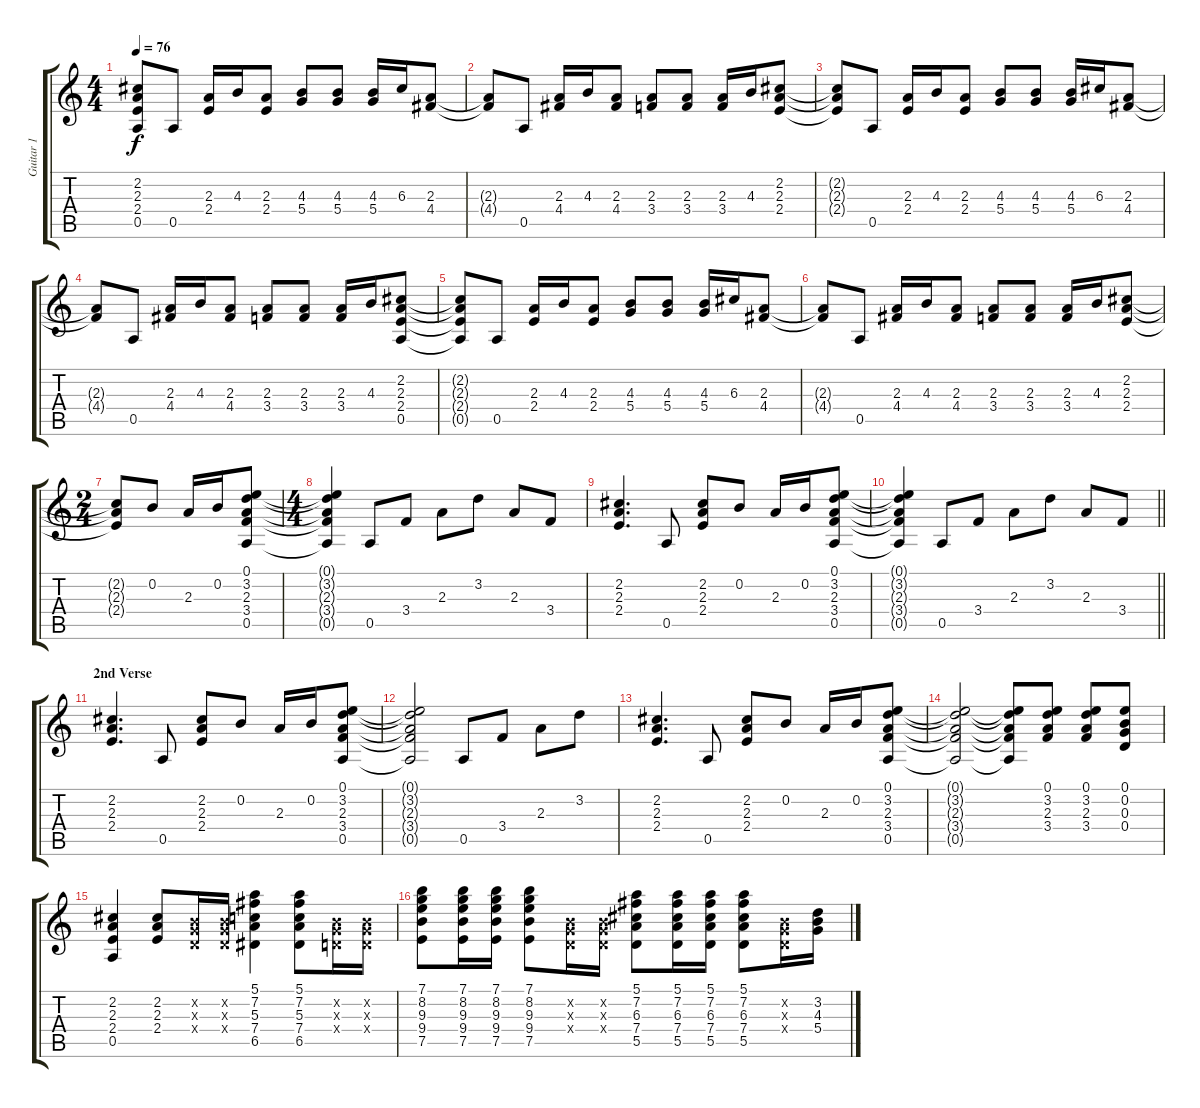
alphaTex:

\track ("Guitar 1" "Guitar 1") {instrument electricguitarclean}
\staff {score tabs}
\tuning (E4 B3 G3 D3 A2 D2) {hide}
\ts (4 4)
\tempo 76
\clef g2
\ks c
(2.2{t} 2.3{t} 2.4{t} 0.5{t}).8{dy f} 0.5.8 (2.3 2.4).16 4.3.16 (2.3 2.4).8 (4.3 5.4).8 (4.3 5.4).8 (4.3 5.4).16 6.3.16 (2.3 4.4).8 |
(2.3{t} 4.4{t}).8 0.5.8 (2.3 4.4).16 4.3.16 (2.3 4.4).8 (2.3 3.4).8 (2.3 3.4).8 (2.3 3.4).16 4.3.16 (2.2 2.3 2.4).8 |
(2.2{t} 2.3{t} 2.4{t}).8 0.5.8 (2.3 2.4).16 4.3.16 (2.3 2.4).8 (4.3 5.4).8 (4.3 5.4).8 (4.3 5.4).16 6.3.16 (2.3 4.4).8 |
(2.3{t} 4.4{t}).8 0.5.8 (2.3 4.4).16 4.3.16 (2.3 4.4).8 (2.3 3.4).8 (2.3 3.4).8 (2.3 3.4).16 4.3.16 (2.2 2.3 2.4 0.5).8 |
(2.2{t} 2.3{t} 2.4{t} 0.5{t}).8 0.5.8 (2.3 2.4).16 4.3.16 (2.3 2.4).8 (4.3 5.4).8 (4.3 5.4).8 (4.3 5.4).16 6.3.16 (2.3 4.4).8 |
(2.3{t} 4.4{t}).8 0.5.8 (2.3 4.4).16 4.3.16 (2.3 4.4).8 (2.3 3.4).8 (2.3 3.4).8 (2.3 3.4).16 4.3.16 (2.2 2.3 2.4).8 |
\ts (2 4)
(2.2{t} 2.3{t} 2.4{t}).8 0.2.8 2.3.16 0.2.16 (0.1 3.2 2.3 3.4 0.5).8 |
\ts (4 4)
(0.1{t} 3.2{t} 2.3{t} 3.4{t} 0.5{t}).4 0.5.8 3.4.8 2.3.8 3.2.8 2.3.8 3.4.8 |
(2.2 2.3 2.4).4{d} 0.5.8 (2.2 2.3 2.4).8 0.2.8 2.3.16 0.2.16 (0.1 3.2 2.3 3.4 0.5).8 |
\barLineRight lightlight
(0.1{t} 3.2{t} 2.3{t} 3.4{t} 0.5{t}).4 0.5.8 3.4.8 2.3.8 3.2.8 2.3.8 3.4.8 |
\section ("" "2nd Verse")
(2.2 2.3 2.4).4{d} 0.5.8 (2.2 2.3 2.4).8 0.2.8 2.3.16 0.2.16 (0.1 3.2 2.3 3.4 0.5).8 |
(0.1{t} 3.2{t} 2.3{t} 3.4{t} 0.5{t}).2 0.5.8 3.4.8 2.3.8 3.2.8 |
(2.2 2.3 2.4).4{d} 0.5.8 (2.2 2.3 2.4).8 0.2.8 2.3.16 0.2.16 (0.1 3.2 2.3 3.4 0.5).8 |
(0.1{t} 3.2{t} 2.3{t} 3.4{t} 0.5{t}).2 (0.1{t} 3.2{t} 2.3{t} 3.4{t} 0.5{t}).8 (0.1 3.2 2.3 3.4).8 (0.1 3.2 2.3 3.4).8 (0.1 0.2 0.3 0.4).8 |
(2.2 2.3 2.4 0.5).4 (2.2 2.3 2.4).8 (0.2{x} 0.3{x} 0.4{x}).16 (0.2{x} 0.3{x} 0.4{x}).16 (5.1 7.2 5.3 7.4 6.5).4 (5.1 7.2 5.3 7.4 6.5).8 (0.2{x} 0.3{x} 0.4{x}).16 (0.2{x} 0.3{x} 0.4{x}).16 |
(7.1 8.2 9.3 9.4 7.5).8 (7.1 8.2 9.3 9.4 7.5).16 (7.1 8.2 9.3 9.4 7.5).16 (7.1 8.2 9.3 9.4 7.5).8 (0.2{x} 0.3{x} 0.4{x}).16 (0.2{x} 0.3{x} 0.4{x}).16 (5.1 7.2 6.3 7.4 5.5).8 (5.1 7.2 6.3 7.4 5.5).16 (5.1 7.2 6.3 7.4 5.5).16 (5.1 7.2 6.3 7.4 5.5).8 (0.2{x} 0.3{x} 0.4{x}).16 (3.2 4.3 5.4).16
